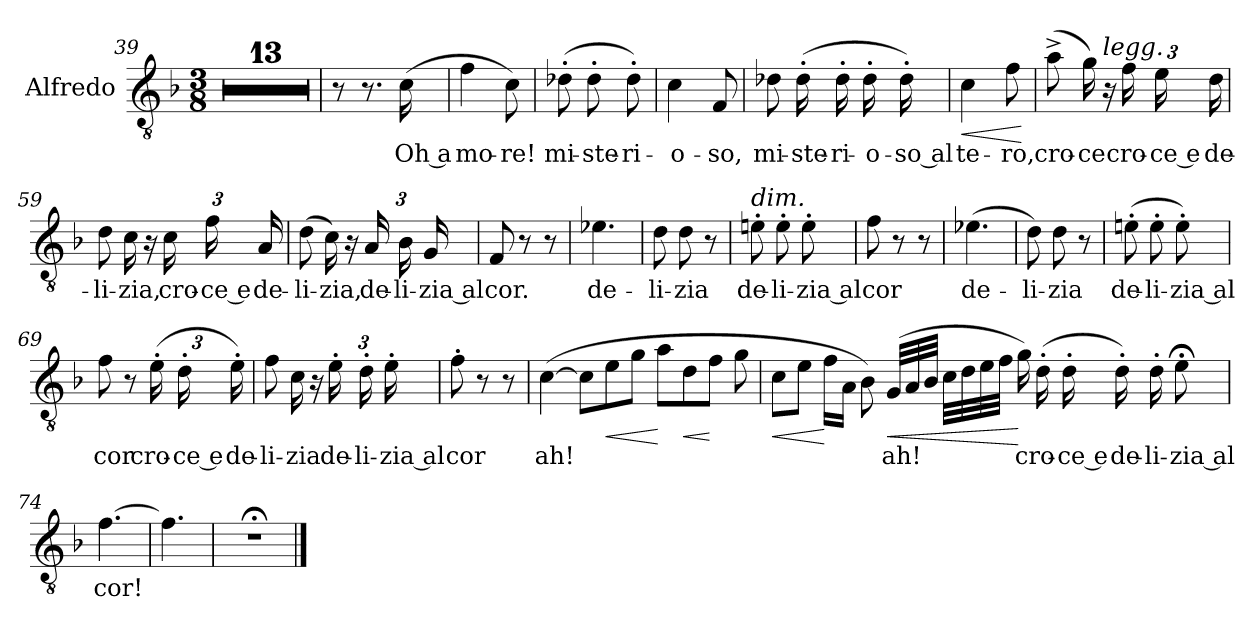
**kern	**text	**dynam
*part1	*part1	*part1
*staff1	*staff1	*staff1
*I"Alfredo	*	*
*I'A.	*	*
*clefGv2	*	*
*k[b-]	*	*
*M3/8	*	*
=39	=39	=39
4.r	.	.
=40	=40	=40
4.r	.	.
!!LO:LB:g=z
=41	=41	=41
4.r	.	.
=42	=42	=42
4.r	.	.
=43	=43	=43
4.r	.	.
!!LO:LB:g=z
=44	=44	=44
4.r	.	.
=45	=45	=45
4.r	.	.
=46	=46	=46
4.r	.	.
=47	=47	=47
4.r	.	.
!!LO:PB:g=z
=48	=48	=48
4.r	.	.
=49	=49	=49
4.r	.	.
=50	=50	=50
4.r	.	.
=51	=51	=51
4.r	.	.
!!LO:LB:g=z
=52	=52	=52
8r	.	.
8.r	.	.
!	!LO:LY:b	!
(>16c\	Oh a	.
=53	=53	=53
!	!LO:LY:b	!
4f\	-mo-	.
!	!LO:LY:b	!
8c\)	-re!	.
=54	=54	=54
!	!LO:LY:b	!
(>8d-X'\	mi-	.
!	!LO:LY:b	!
8d-'\	-ste-	.
!	!LO:LY:b	!
8d-'\)	-ri-	.
=55	=55	=55
!	!LO:LY:b	!
4c\	-o-	.
!	!LO:LY:b	!
8F/	-so,	.
!!LO:LB:g=z
=56	=56	=56
!	!LO:LY:b	!
8d-X\	mi-	.
!	!LO:LY:b	!
(>16d-'\	-ste-	.
!	!LO:LY:b	!
16d-'\	-ri-	.
!	!LO:LY:b	!
16d-'\	-o-	.
!	!LO:LY:b	!
16d-'\)	so al	.
=57	=57	=57
!	!LO:LY:b	!LO:HP:b
4c\	-te-	<
!	!LO:LY:b	!
8f\	-ro,	.
.	.	[
=58	=58	=58
!	!LO:LY:b	!
(>8a^\	cro-	.
!	!LO:LY:b	!
16g\)	-ce	.
!LO:TX:a:i:t=legg.	!	!
16r	.	.
*Xbrackettup	*	*
!	!LO:LY:b	!
24f\	cro-	.
!	!LO:LY:b	!
24e\	ce e	.
!	!LO:LY:b	!
24d\	de-	.
=59	=59	=59
!	!LO:LY:b	!
8d\	-li-	.
!	!LO:LY:b	!
16c\	-zia,	.
16r	.	.
!	!LO:LY:b	!
24c\	cro-	.
!	!LO:LY:b	!
24f\	ce e	.
!	!LO:LY:b	!
24A/	de-	.
!!LO:PB:g=z
=60	=60	=60
!	!LO:LY:b	!
(>8d\	-li-	.
!	!LO:LY:b	!
16c\)	-zia,	.
16r	.	.
!	!LO:LY:b	!
24A/	de-	.
!	!LO:LY:b	!
24B-\	-li-	.
!	!LO:LY:b	!
24G/	zia al	.
=61	=61	=61
!	!LO:LY:b	!
8F/	cor.	.
8r	.	.
8r	.	.
=62	=62	=62
!	!LO:LY:b	!
4.e-X\	de-	.
=63	=63	=63
!	!LO:LY:b	!
8d\	-li-	.
!	!LO:LY:b	!
8d\	-zia	.
8r	.	.
!!LO:LB:g=z
=64	=64	=64
!LO:TX:a:i:t=dim.	!	!
!	!LO:LY:b	!
8en'\	de-	.
!	!LO:LY:b	!
8e'\	-li-	.
!	!LO:LY:b	!
8e'\	zia al	.
=65	=65	=65
!	!LO:LY:b	!
8f\	cor	.
8r	.	.
8r	.	.
=66	=66	=66
!	!LO:LY:b	!
(>4.e-X\	de-	.
=67	=67	=67
!	!LO:LY:b	!
8d\)	-li-	.
!	!LO:LY:b	!
8d\	-zia	.
8r	.	.
!!LO:PB:g=z
=68	=68	=68
!	!LO:LY:b	!
(>8en'\	de-	.
!	!LO:LY:b	!
8e'\	-li-	.
!	!LO:LY:b	!
8e'\)	zia al	.
=69	=69	=69
!	!LO:LY:b	!
8f\	cor	.
8r	.	.
!	!LO:LY:b	!
(>24e'\	cro-	.
!	!LO:LY:b	!
24d'\	ce e	.
!	!LO:LY:b	!
24e'\)	de-	.
=70	=70	=70
!	!LO:LY:b	!
8f\	-li-	.
!	!LO:LY:b	!
16c\	-zia	.
16r	.	.
!	!LO:LY:b	!
24e'\	de-	.
!	!LO:LY:b	!
24d'\	-li-	.
!	!LO:LY:b	!
24e'\	zia al	.
=71	=71	=71
!	!LO:LY:b	!
8f'\	cor	.
8r	.	.
8r	.	.
!!LO:LB:g=z
=72	=72	=72
!	!LO:LY:b	!
(>[4c\	ah!	.
8c\L]	.	.
!	!	!LO:HP:b
8e\	.	<
8g\J	.	.
8a\L	.	[
!	!	!LO:HP:b
8d\	.	<
8f\J	.	[
8g\	.	.
!!LO:LB:g=z
=73	=73	=73
!	!	!LO:HP:b
8c\L	.	<
8e\J	.	.
16f\LL	.	[
16A\JJ	.	.
8B-\)	.	.
!	!LO:LY:b	!LO:HP:b
(>32G/LLL	ah!	<
32A/	.	.
32B-/JJJ	.	.
32c\LLL	.	.
32d\	.	.
32e\	.	.
32f\JJJ	.	.
16g\)	.	[
!	!LO:LY:b	!
(>16d'\	cro-	.
!	!LO:LY:b	!
16d'\	ce e	.
!	!LO:LY:b	!
16d'\)	de-	.
!	!LO:LY:b	!
16d'\	-li-	.
!	!LO:LY:b	!
8e;<\	zia al	.
=74	=74	=74
!	!LO:LY:b	!
[4.f\	cor!	.
=75	=75	=75
4.f\]	.	.
!!LO:PB:g=z
=76	=76	=76
4.r;<	.	.
==	==	==
*-	*-	*-
